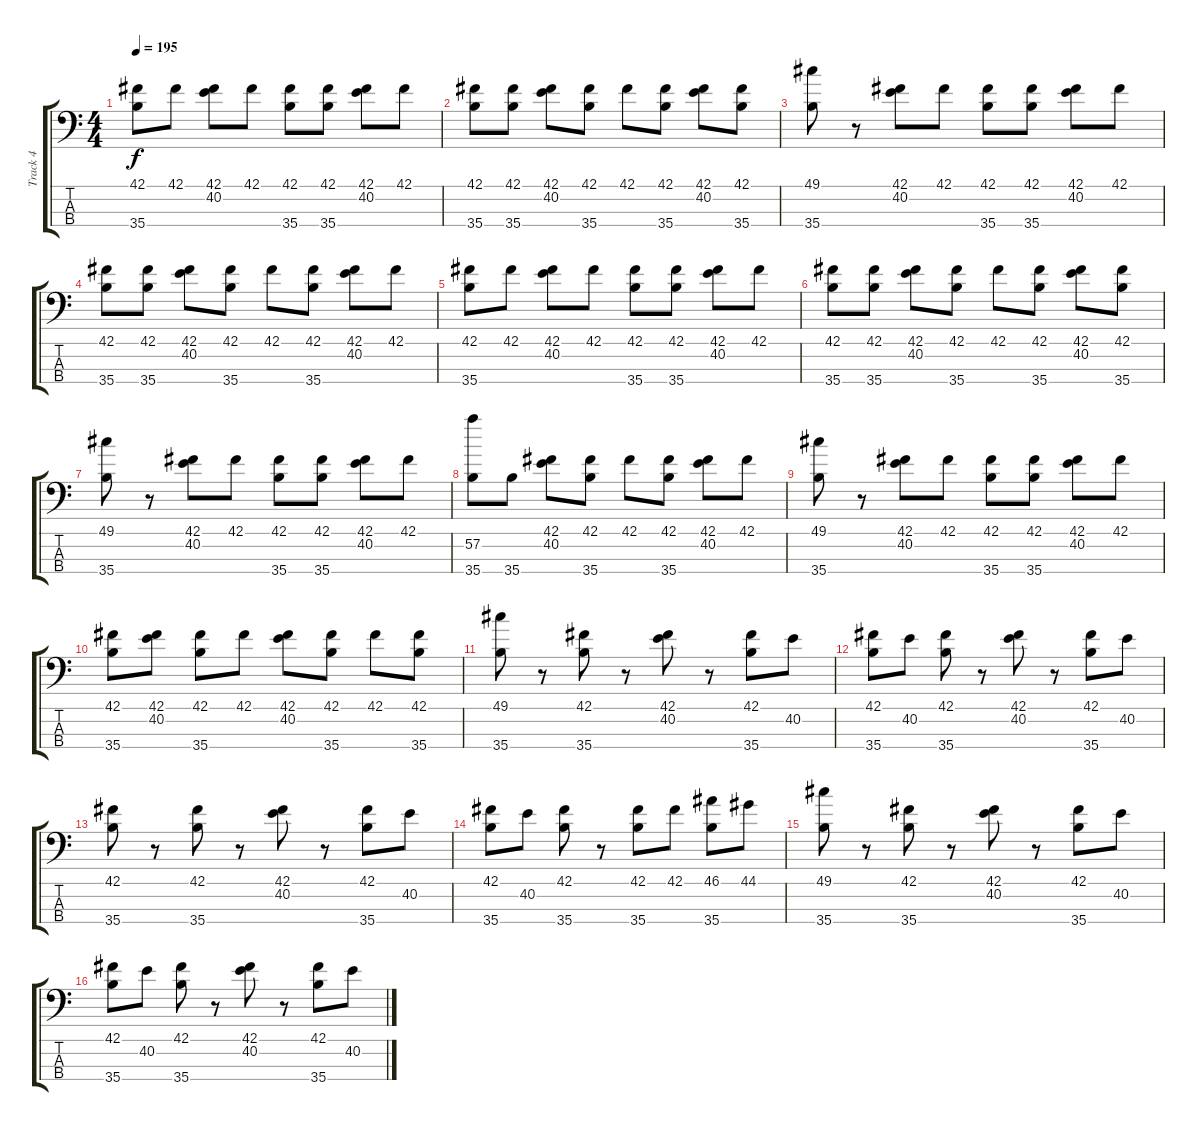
\track ("Track 4" "Track 4") {instrument acousticgrandpiano}
\staff {score tabs}
\tuning (C-1 C-1 C-1 C-1) {hide}
\ts (4 4)
\tempo 195
\clef f4
\ks c
(42.1 35.4).8{dy f} 42.1.8 (42.1 40.2).8 42.1.8 (42.1 35.4).8 (42.1 35.4).8 (42.1 40.2).8 42.1.8 |
(42.1 35.4).8 (42.1 35.4).8 (42.1 40.2).8 (42.1 35.4).8 42.1.8 (42.1 35.4).8 (42.1 40.2).8 (42.1 35.4).8 |
(49.1 35.4).8 r.8 (42.1 40.2).8 42.1.8 (42.1 35.4).8 (42.1 35.4).8 (42.1 40.2).8 42.1.8 |
(42.1 35.4).8 (42.1 35.4).8 (42.1 40.2).8 (42.1 35.4).8 42.1.8 (42.1 35.4).8 (42.1 40.2).8 42.1.8 |
(42.1 35.4).8 42.1.8 (42.1 40.2).8 42.1.8 (42.1 35.4).8 (42.1 35.4).8 (42.1 40.2).8 42.1.8 |
(42.1 35.4).8 (42.1 35.4).8 (42.1 40.2).8 (42.1 35.4).8 42.1.8 (42.1 35.4).8 (42.1 40.2).8 (42.1 35.4).8 |
(49.1 35.4).8 r.8 (42.1 40.2).8 42.1.8 (42.1 35.4).8 (42.1 35.4).8 (42.1 40.2).8 42.1.8 |
(57.2 35.4).8 35.4.8 (42.1 40.2).8 (42.1 35.4).8 42.1.8 (42.1 35.4).8 (42.1 40.2).8 42.1.8 |
(49.1 35.4).8 r.8 (42.1 40.2).8 42.1.8 (42.1 35.4).8 (42.1 35.4).8 (42.1 40.2).8 42.1.8 |
(42.1 35.4).8 (42.1 40.2).8 (42.1 35.4).8 42.1.8 (42.1 40.2).8 (42.1 35.4).8 42.1.8 (42.1 35.4).8 |
(49.1 35.4).8 r.8 (42.1 35.4).8 r.8 (42.1 40.2).8 r.8 (42.1 35.4).8 40.2.8 |
(42.1 35.4).8 40.2.8 (42.1 35.4).8 r.8 (42.1 40.2).8 r.8 (42.1 35.4).8 40.2.8 |
(42.1 35.4).8 r.8 (42.1 35.4).8 r.8 (42.1 40.2).8 r.8 (42.1 35.4).8 40.2.8 |
(42.1 35.4).8 40.2.8 (42.1 35.4).8 r.8 (42.1 35.4).8 42.1.8 (46.1 35.4).8 44.1.8 |
(49.1 35.4).8 r.8 (42.1 35.4).8 r.8 (42.1 40.2).8 r.8 (42.1 35.4).8 40.2.8 |
(42.1 35.4).8 40.2.8 (42.1 35.4).8 r.8 (42.1 40.2).8 r.8 (42.1 35.4).8 40.2.8
